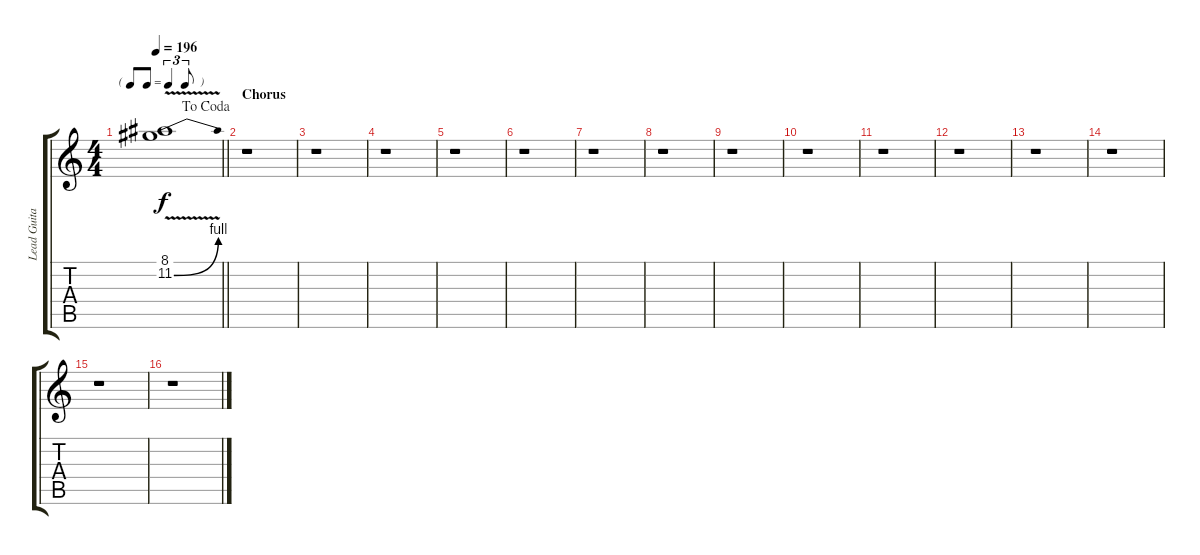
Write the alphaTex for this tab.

\track ("Lead Guitar" "Lead Guita") {instrument distortionguitar}
\staff {score tabs}
\tuning (D4 A3 F3 C3 G2 D2) {hide}
\ts (4 4)
\tf triplet8th
\jump dacoda
\tempo 196
\clef g2
\barLineRight lightlight
\ks c
(8.1{v} 11.2{be (bend 0 0 60 4) v}).1{dy f} |
\section ("" "Chorus")
r.1 |
r.1 |
r.1 |
r.1 |
r.1 |
r.1 |
r.1 |
r.1 |
r.1 |
r.1 |
r.1 |
r.1 |
r.1 |
r.1 |
r.1
